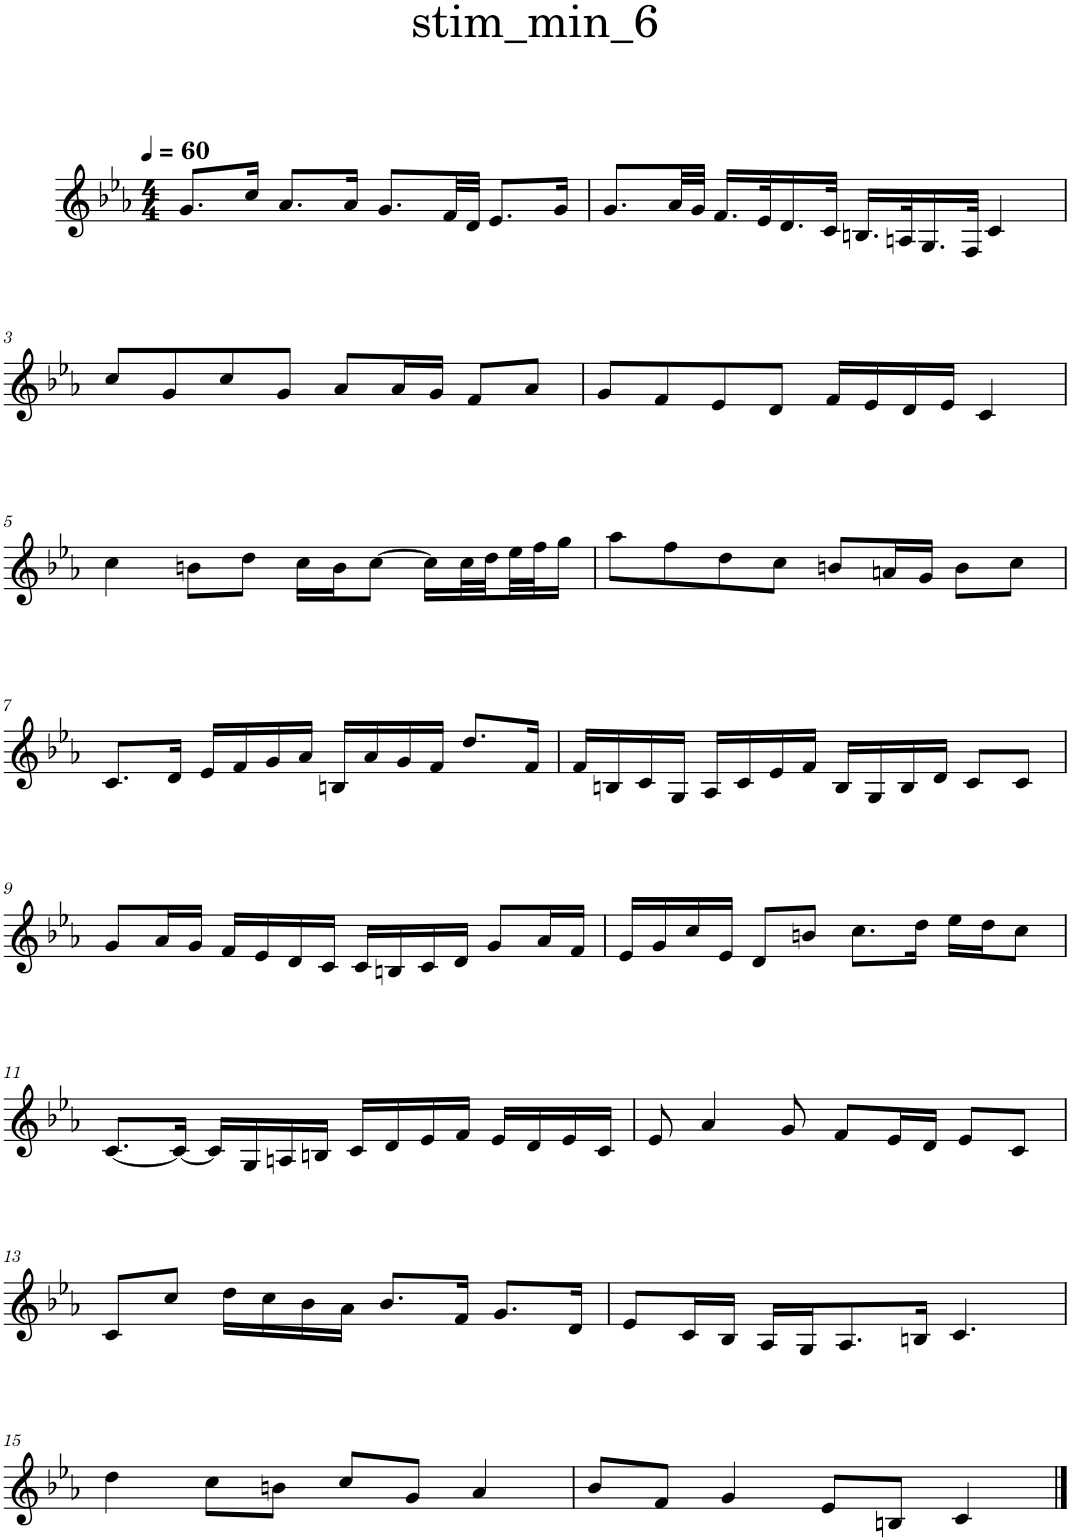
**kern
*part1
*staff1
*I"Piano
*I'Pno.
*clefG2
*k[b-e-a-]
*M4/4
*MM60
=1
8.g/L
16cc/Jk
8.a-/L
16a-/Jk
8.g/L
32f/LL
32d/JJJ
8.e-/L
16g/Jk
=2
8.g/L
32a-/LL
32g/JJJ
16.f/LL
32e-/K
16.d/
32c/JJk
16.Bn/LL
32An/K
16.G/
32F/JJk
4c/
!!LO:LB:g=z
=3
8cc/L
8g/
8cc/
8g/J
8a-/L
16a-/L
16g/JJ
8f/L
8a-/J
=4
8g/L
8f/
8e-/
8d/J
16f/LL
16e-/
16d/
16e-/JJ
4c/
!!LO:LB:g=z
=5
4cc\
8bn\L
8dd\J
16cc\LL
16b\J
[8cc\J
16cc\LL]
32cc\L
32dd\
32ee-\
32ff\J
16gg\JJ
=6
8aa-\L
8ff\
8dd\
8cc\J
8bn/L
16an/L
16g/JJ
8b\L
8cc\J
!!LO:LB:g=z
=7
8.c/L
16d/Jk
16e-/LL
16f/
16g/
16a-/JJ
16Bn/LL
16a-/
16g/
16f/JJ
8.dd/L
16f/Jk
=8
16f/LL
16Bn/
16c/
16G/JJ
16A-/LL
16c/
16e-/
16f/JJ
16B/LL
16G/
16B/
16d/JJ
8c/L
8c/J
!!LO:LB:g=z
=9
8g/L
16a-/L
16g/JJ
16f/LL
16e-/
16d/
16c/JJ
16c/LL
16Bn/
16c/
16d/JJ
8g/L
16a-/L
16f/JJ
=10
16e-/LL
16g/
16cc/
16e-/JJ
8d/L
8bn/J
8.cc\L
16dd\Jk
16ee-\LL
16dd\J
8cc\J
!!LO:LB:g=z
=11
[8.c/L
16c/Jk_
16c/LL]
16G/
16An/
16Bn/JJ
16c/LL
16d/
16e-/
16f/JJ
16e-/LL
16d/
16e-/
16c/JJ
=12
8e-/
4a-/
8g/
8f/L
16e-/L
16d/JJ
8e-/L
8c/J
!!LO:LB:g=z
=13
8c/L
8cc/J
16dd\LL
16cc\
16b-\
16a-\JJ
8.b-/L
16f/Jk
8.g/L
16d/Jk
=14
8e-/L
16c/L
16B-/JJ
16A-/LL
16G/J
8.A-/
16Bn/Jk
4.c/
!!LO:LB:g=z
=15
4dd\
8cc\L
8bn\J
8cc/L
8g/J
4a-/
=16
8b-/L
8f/J
4g/
8e-/L
8Bn/J
4c/
==
*-
